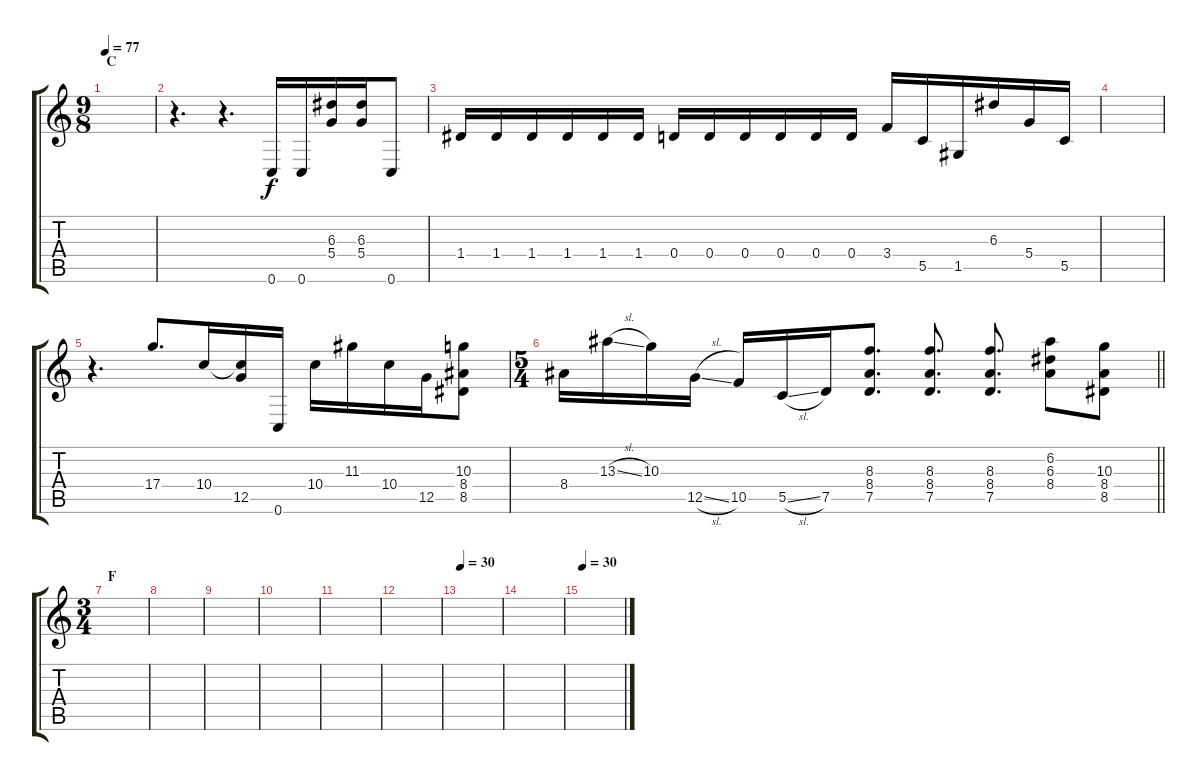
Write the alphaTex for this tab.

\track "" {instrument overdrivenguitar}
\staff {score tabs}
\tuning (G4 E4 A3 D3 G2 C2) {hide}
\ts (9 8)
\section ("" "C")
\tempo 77
\clef g2
\ks c
|
r.4{d} r.4{d} 0.6.16 0.6.16 (6.3 5.4).16 (6.3 5.4).16 0.6.8 |
1.4.16 1.4.16 1.4.16 1.4.16 1.4.16 1.4.16 0.4.16 0.4.16 0.4.16 0.4.16 0.4.16 0.4.16 3.4.16 5.5.16 1.5.16 6.3.16 5.4.16 5.5.16 |
|
r.4{d} 17.4.8{d} 10.4.16 (10.4{t} 12.5).16 0.6.16 10.4.16 11.3.16 10.4.16 12.5.16 (10.3 8.4 8.5).8 |
\ts (5 4)
\barLineRight lightlight
8.4.16 13.3{sl}.16 10.3.16 12.5{sl}.16 10.5.16 5.5{sl}.16 7.5.16 (8.3 8.4 7.5).8{d} (8.3 8.4 7.5).8{d} (8.3 8.4 7.5).8{d} (6.2 6.3 8.4).8 (10.3 8.4 8.5).8 |
\ts (3 4)
\section ("" "F")
|
|
|
|
|
|
\tempo 30
|
|
\tempo 30
